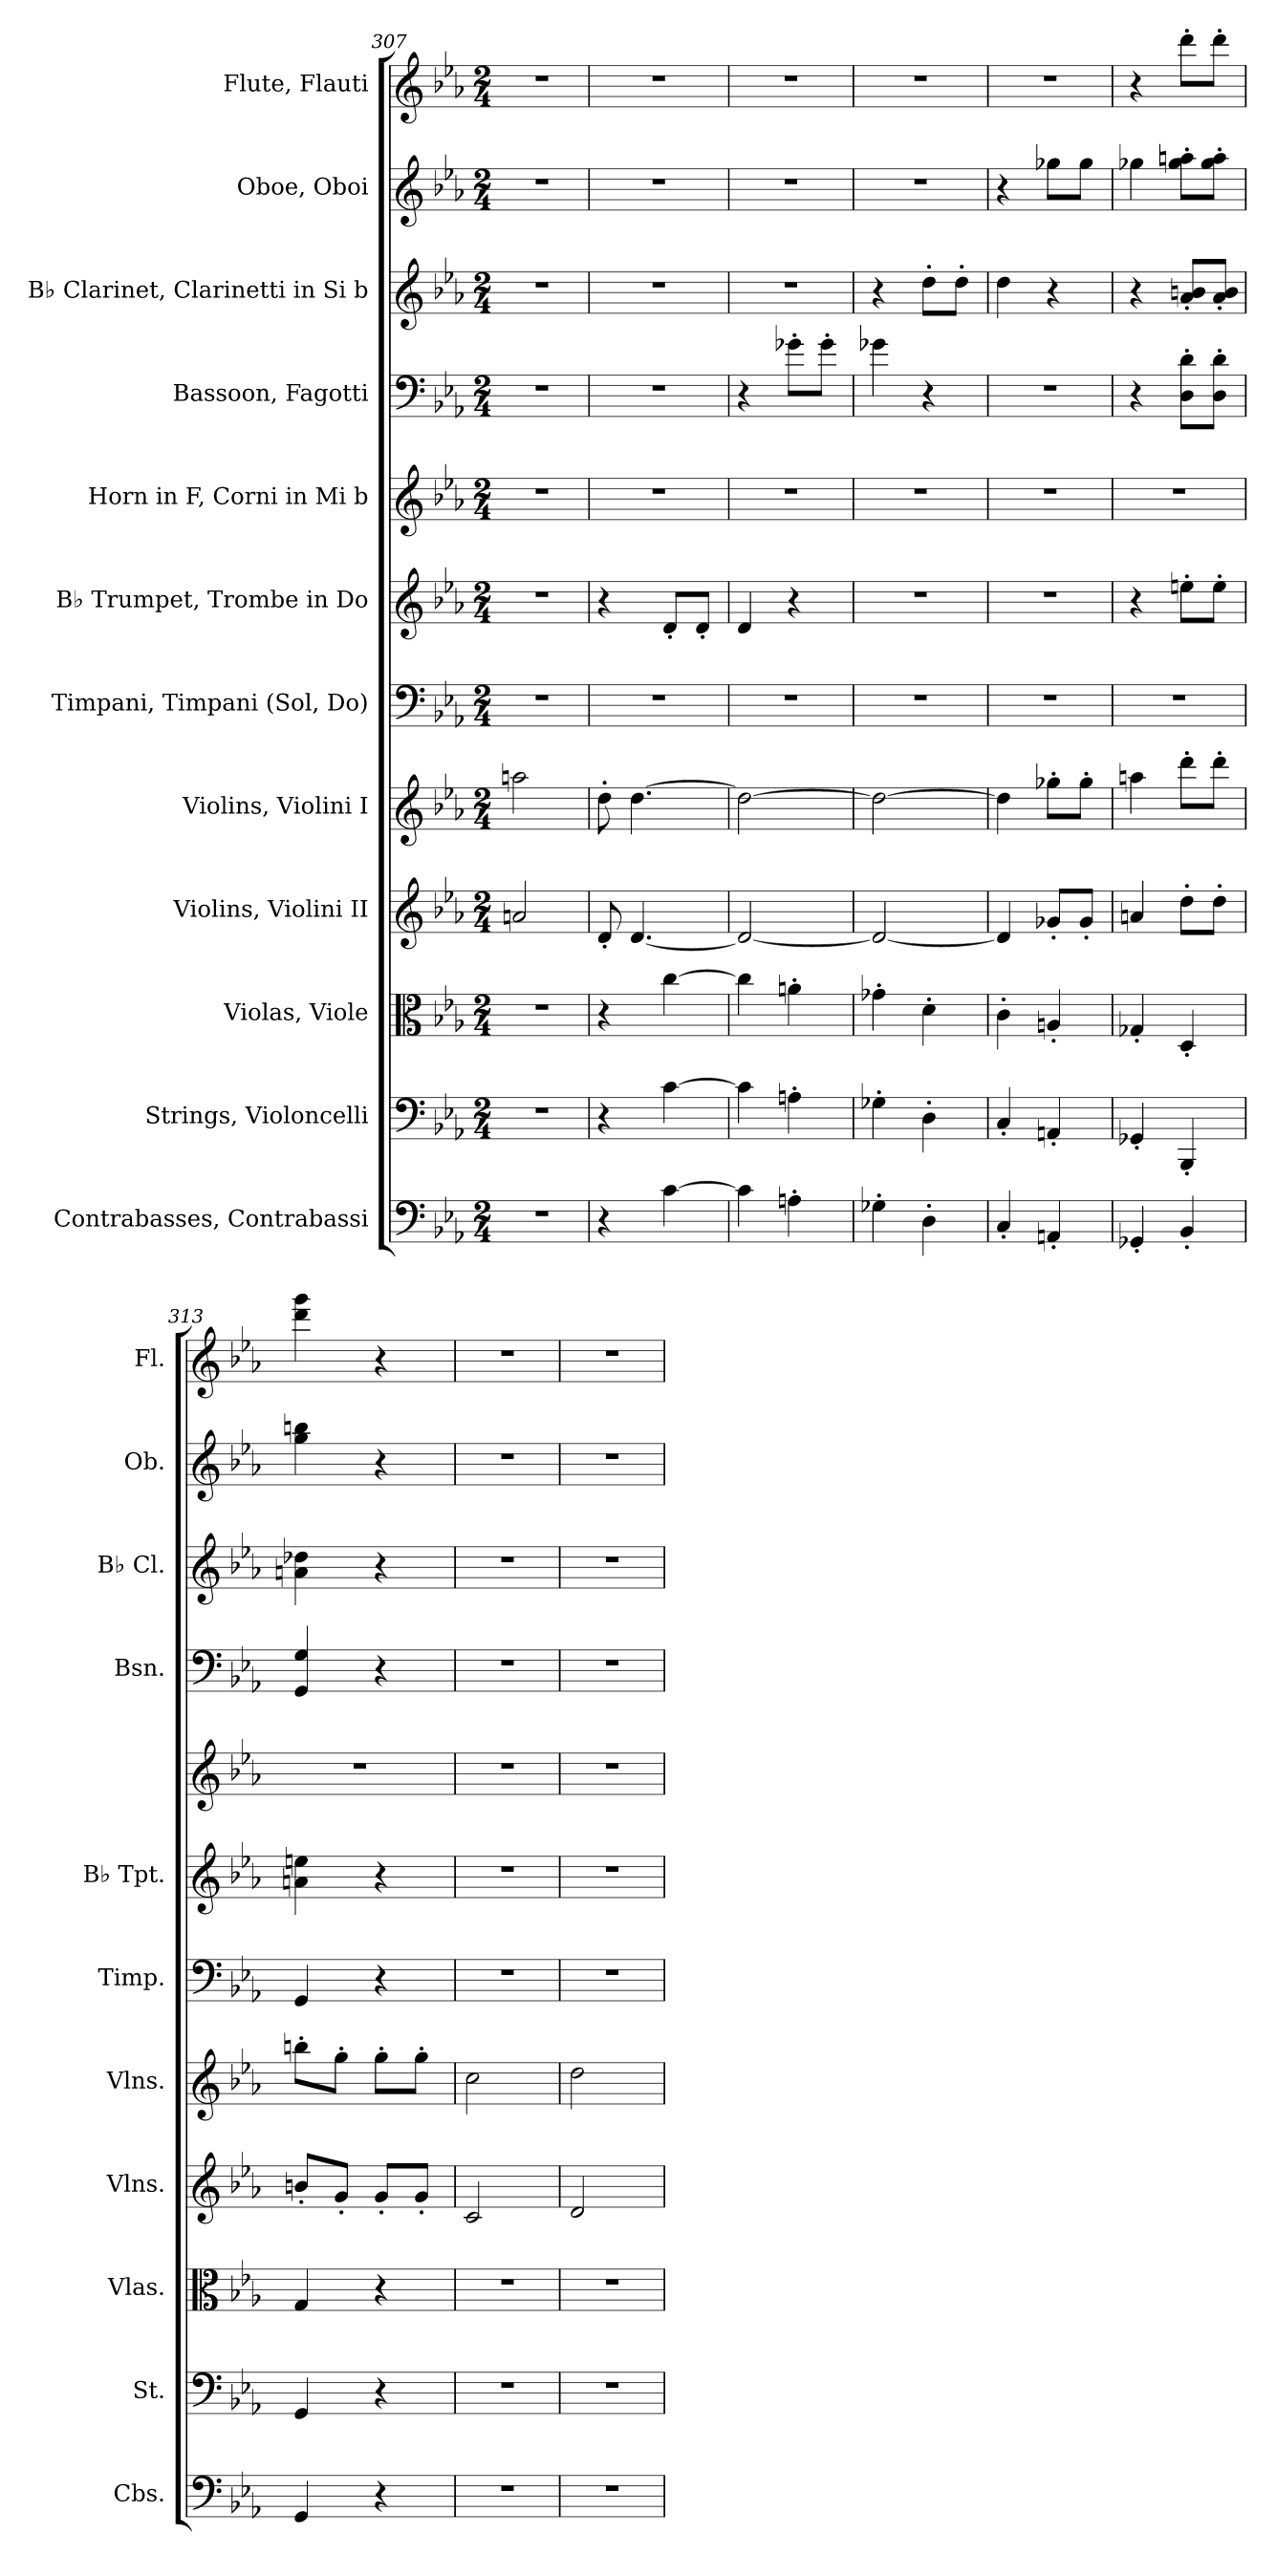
**kern	**kern	**kern	**kern	**kern	**kern	**kern	**kern	**kern	**kern	**kern	**kern
*part12	*part11	*part10	*part9	*part8	*part7	*part6	*part5	*part4	*part3	*part2	*part1
*staff12	*staff11	*staff10	*staff9	*staff8	*staff7	*staff6	*staff5	*staff4	*staff3	*staff2	*staff1
*I"Contrabasses, Contrabassi	*I"Strings, Violoncelli	*I"Violas, Viole	*I"Violins, Violini II	*I"Violins, Violini I	*I"Timpani, Timpani (Sol, Do)	*I"B♭ Trumpet, Trombe in Do	*I"Horn in F, Corni in Mi b	*I"Bassoon, Fagotti	*I"B♭ Clarinet, Clarinetti in Si b	*I"Oboe, Oboi	*I"Flute, Flauti
*I'Cbs.	*I'St.	*I'Vlas.	*I'Vlns.	*I'Vlns.	*I'Timp.	*I'B♭ Tpt.	*	*I'Bsn.	*I'B♭ Cl.	*I'Ob.	*I'Fl.
*clefF4	*clefF4	*clefC3	*clefG2	*clefG2	*clefF4	*clefG2	*clefG2	*clefF4	*clefG2	*clefG2	*clefG2
*ITrd7c12	*	*	*	*	*	*ITrd1c2	*ITrd4c7	*	*ITrd1c2	*	*
*k[b-e-a-]	*k[b-e-a-]	*k[b-e-a-]	*k[b-e-a-]	*k[b-e-a-]	*k[b-e-a-]	*k[b-e-a-d-g-]	*k[b-e-a-d-]	*k[b-e-a-]	*k[b-e-a-d-g-]	*k[b-e-a-]	*k[b-e-a-]
*M2/4	*M2/4	*M2/4	*M2/4	*M2/4	*M2/4	*M2/4	*M2/4	*M2/4	*M2/4	*M2/4	*M2/4
=307	=307	=307	=307	=307	=307	=307	=307	=307	=307	=307	=307
2r	2r	2r	2an/	2aan\	2r	2r	2r	2r	2r	2r	2r
=308	=308	=308	=308	=308	=308	=308	=308	=308	=308	=308	=308
4r	4r	4r	8d'/	8dd'\	2r	4r	2r	2r	2r	2r	2r
.	.	.	[4.d/	[4.dd\	.	.	.	.	.	.	.
[4C\	[4c\	[4cc\	.	.	.	8c'/L	.	.	.	.	.
.	.	.	.	.	.	8c'/J	.	.	.	.	.
=309	=309	=309	=309	=309	=309	=309	=309	=309	=309	=309	=309
4C\]	4c\]	4cc\]	2d/_	2dd\_	2r	4c/	2r	4r	2r	2r	2r
4AAn'\	4An'\	4an'\	.	.	.	4r	.	8g-X'\L	.	.	.
.	.	.	.	.	.	.	.	8g-'\J	.	.	.
=310	=310	=310	=310	=310	=310	=310	=310	=310	=310	=310	=310
4GG-X'\	4G-X'\	4g-X'\	2d/_	2dd\_	2r	2r	2r	4g-X\	4r	2r	2r
4DD'\	4D'\	4d'\	.	.	.	.	.	4r	8cc'\L	.	.
.	.	.	.	.	.	.	.	.	8cc'\J	.	.
!!LO:PB:g=z
=311	=311	=311	=311	=311	=311	=311	=311	=311	=311	=311	=311
4CC'/	4C'/	4c'\	4d/]	4dd\]	2r	2r	2r	2r	4cc\	4r	2r
4AAAn'/	4AAn'/	4An'/	8g-X'/L	8gg-X'\L	.	.	.	.	4r	8gg-X\L	.
.	.	.	8g-'/J	8gg-'\J	.	.	.	.	.	8gg-\J	.
=312	=312	=312	=312	=312	=312	=312	=312	=312	=312	=312	=312
4GGG-X'/	4GG-X'/	4G-X'/	4an/	4aan\	2r	4r	2r	4r	4r	4gg-X\	4r
4BBB-'/	4BBB-'/	4D'/	8dd'\L	8ddd'\L	.	8ddn'\L	.	8D\' 8d\'L	8g-/' 8an/'L	8gg-\' 8aan\'L	8ddd'\L
.	.	.	8dd'\J	8ddd'\J	.	8dd'\J	.	8D\' 8d\'J	8g-/' 8a/'J	8gg-\' 8aa\'J	8ddd'\J
=313	=313	=313	=313	=313	=313	=313	=313	=313	=313	=313	=313
4GGG/	4GG/	4G/	8bn'/L	8bbn'\L	4GG/	4gn\ 4ddn\	2r	4GG/ 4G/	4gn\ 4cc-X\	4gg\ 4bbn\	4ddd\ 4ggg\
.	.	.	8g'/J	8gg'\J	.	.	.	.	.	.	.
4r	4r	4r	8g'/L	8gg'\L	4r	4r	.	4r	4r	4r	4r
.	.	.	8g'/J	8gg'\J	.	.	.	.	.	.	.
=314	=314	=314	=314	=314	=314	=314	=314	=314	=314	=314	=314
2r	2r	2r	2c/	2cc\	2r	2r	2r	2r	2r	2r	2r
=315	=315	=315	=315	=315	=315	=315	=315	=315	=315	=315	=315
2r	2r	2r	2d/	2dd\	2r	2r	2r	2r	2r	2r	2r
=	=	=	=	=	=	=	=	=	=	=	=
*-	*-	*-	*-	*-	*-	*-	*-	*-	*-	*-	*-
